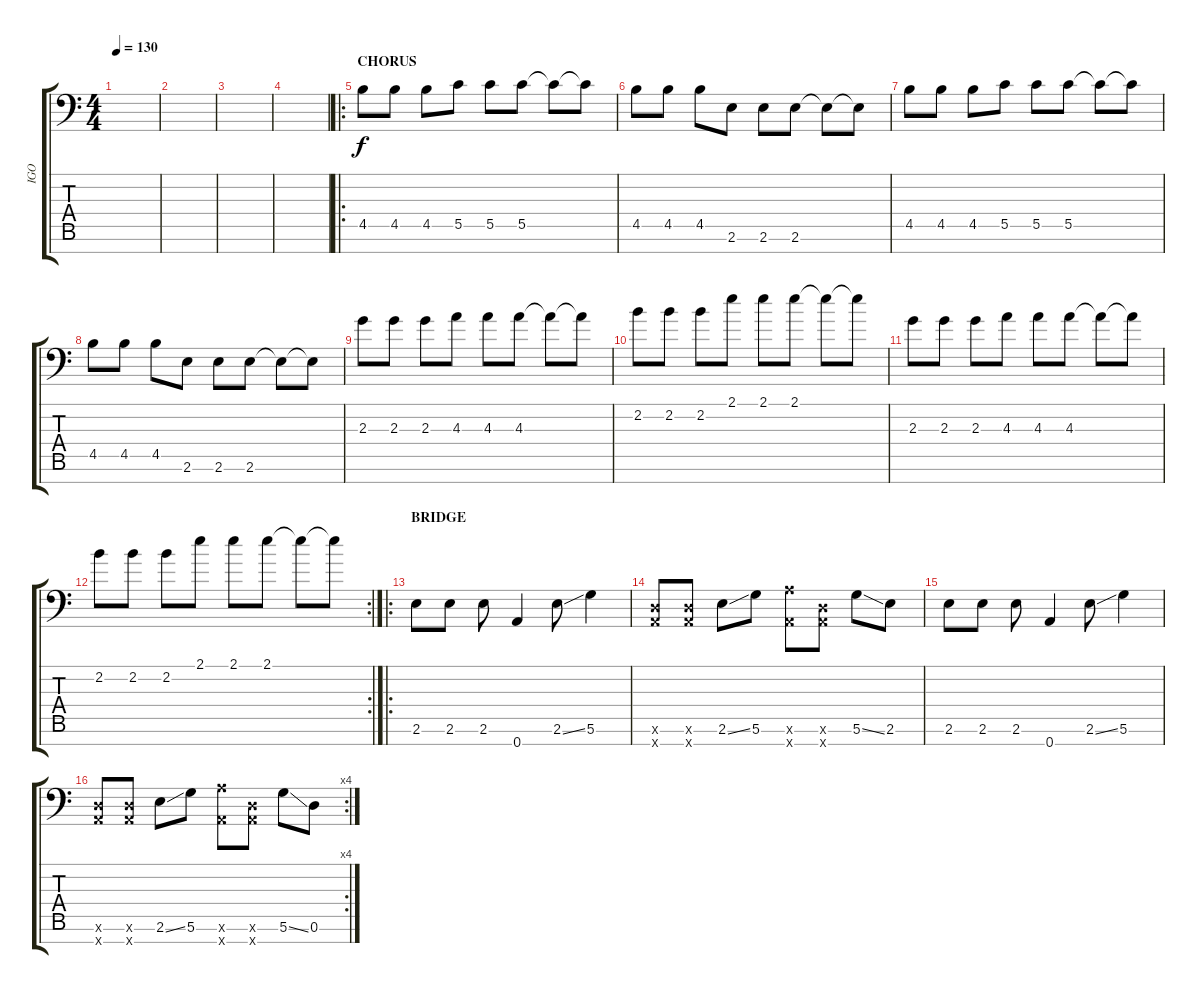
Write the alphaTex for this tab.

\track ("IGO" "IGO") {instrument overdrivenguitar}
\staff {score tabs}
\tuning (D4 A3 F3 C3 G2 D2 A1) {hide}
\ts (4 4)
\tempo 130
\clef f4
\ks c
|
|
|
|
\ro
\section ("" "CHORUS")
4.5.8 4.5.8 4.5.8 5.5.8 5.5.8 5.5.8 5.5{t}.8 5.5{t}.8 |
4.5.8 4.5.8 4.5.8 2.6.8 2.6.8 2.6.8 2.6{t}.8 2.6{t}.8 |
4.5.8 4.5.8 4.5.8 5.5.8 5.5.8 5.5.8 5.5{t}.8 5.5{t}.8 |
4.5.8 4.5.8 4.5.8 2.6.8 2.6.8 2.6.8 2.6{t}.8 2.6{t}.8 |
2.3.8 2.3.8 2.3.8 4.3.8 4.3.8 4.3.8 4.3{t}.8 4.3{t}.8 |
2.2.8 2.2.8 2.2.8 2.1.8 2.1.8 2.1.8 2.1{t}.8 2.1{t}.8 |
2.3.8 2.3.8 2.3.8 4.3.8 4.3.8 4.3.8 4.3{t}.8 4.3{t}.8 |
\rc 2
2.2.8 2.2.8 2.2.8 2.1.8 2.1.8 2.1.8 2.1{t}.8 2.1{t}.8 |
\ro
\section ("" "BRIDGE")
2.6.8 2.6.8 2.6.8 0.7.4 2.6{ss}.8 5.6.4 |
(0.6{x} 0.7{x}).8 (0.6{x} 0.7{x}).8 2.6{ss}.8 5.6.8 (7.6{x} 0.7{x}).8 (0.6{x} 0.7{x}).8 5.6{ss}.8 2.6.8 |
2.6.8 2.6.8 2.6.8 0.7.4 2.6{ss}.8 5.6.4 |
\rc 4
(0.6{x} 0.7{x}).8 (0.6{x} 0.7{x}).8 2.6{ss}.8 5.6.8 (7.6{x} 0.7{x}).8 (0.6{x} 0.7{x}).8 5.6{ss}.8 0.6.8
